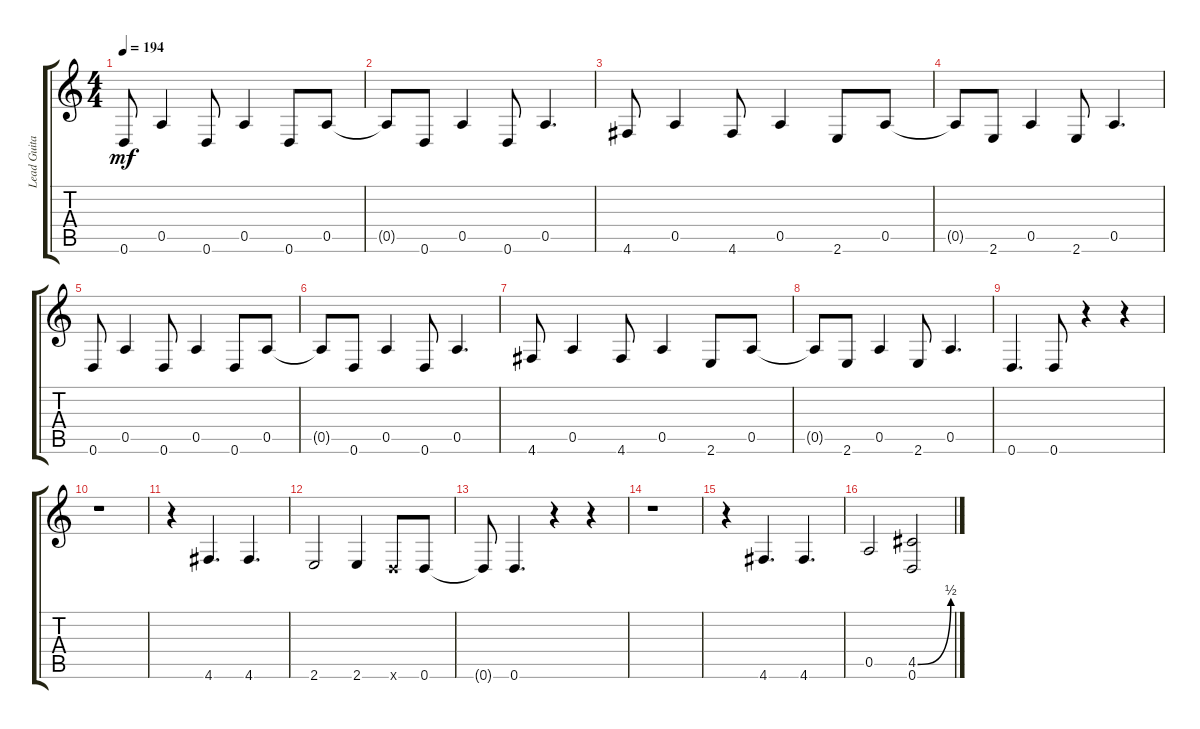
\track ("Lead Guitar" "Lead Guita") {instrument distortionguitar}
\staff {score tabs}
\tuning (D4 A3 G3 D3 A2 D2) {hide}
\ts (4 4)
\tempo 194
\clef g2
\ks c
0.6.8{dy mf} 0.5.4 0.6.8 0.5.4 0.6.8 0.5.8 |
0.5{t}.8 0.6.8 0.5.4 0.6.8 0.5.4{d} |
4.6.8 0.5.4 4.6.8 0.5.4 2.6.8 0.5.8 |
0.5{t}.8 2.6.8 0.5.4 2.6.8 0.5.4{d} |
0.6.8 0.5.4 0.6.8 0.5.4 0.6.8 0.5.8 |
0.5{t}.8 0.6.8 0.5.4 0.6.8 0.5.4{d} |
4.6.8 0.5.4 4.6.8 0.5.4 2.6.8 0.5.8 |
0.5{t}.8 2.6.8 0.5.4 2.6.8 0.5.4{d} |
0.6.4{d} 0.6.8 r.4 r.4 |
r.1 |
r.4 4.6.4{d} 4.6.4{d} |
2.6.2 2.6.4 0.6{x}.8 0.6.8 |
0.6{t}.8 0.6.4{d} r.4 r.4 |
r.1 |
r.4 4.6.4{d} 4.6.4{d} |
0.5.2 (4.5{be (custom 0 0 0 0 60 2 60 2)} 0.6).2
